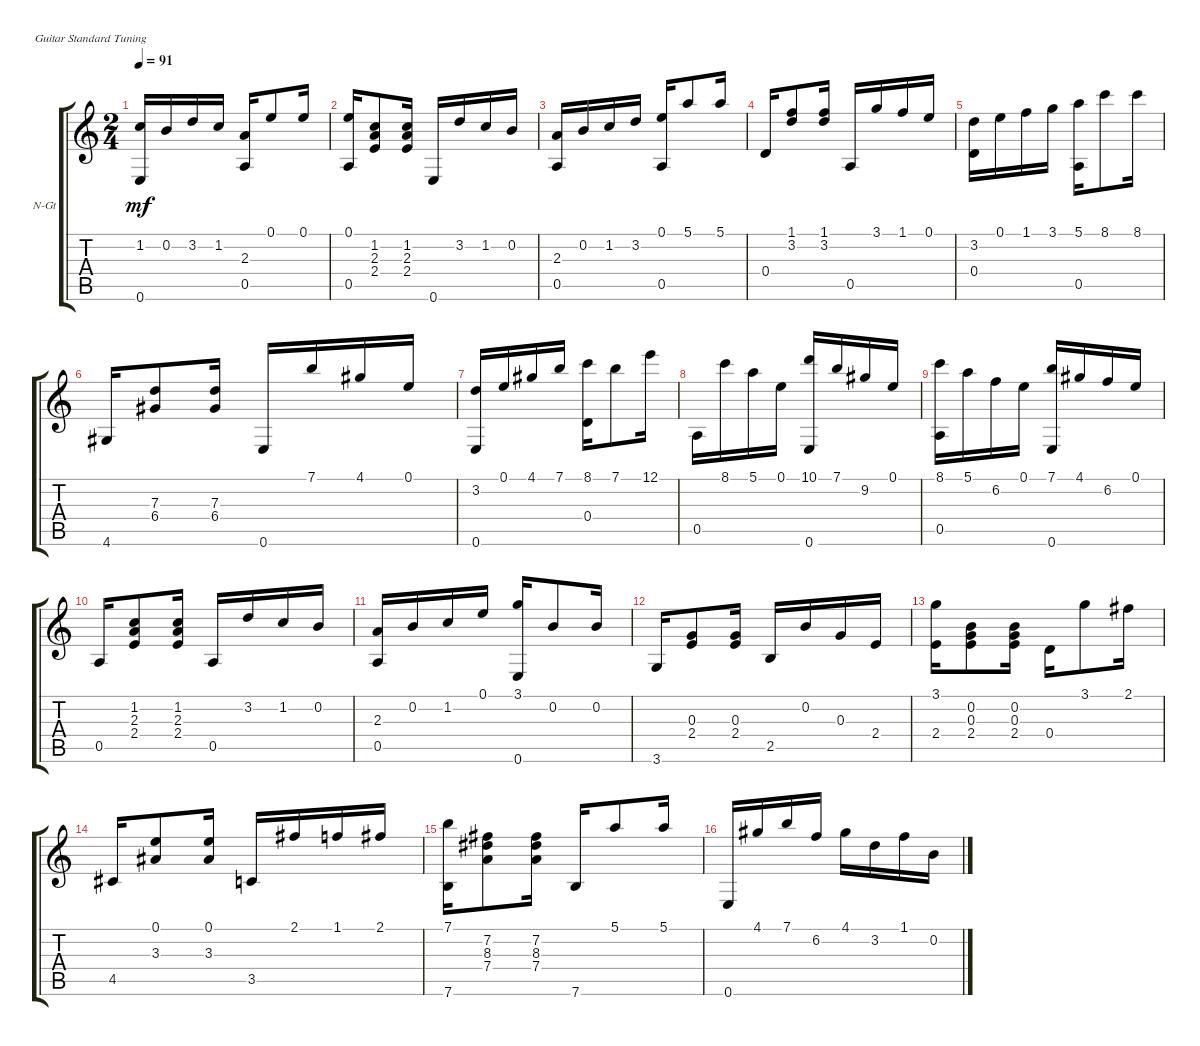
\bracketExtendMode groupsimilarinstruments
\firstSystemTrackNameOrientation horizontal
\otherSystemsTrackNameOrientation horizontal
\track ("Dilermando Reis" "N-Gt") {instrument acousticguitarnylon}
\staff {score tabs}
\tuning (E4 B3 G3 D3 A2 E2)
\ts (2 4)
\tempo 91
\clef g2
\ks c
(1.2 0.6).16{dy mf} 0.2.16 3.2.16 1.2.16 (2.3 0.5).16 0.1.8 0.1.16 |
(0.1 0.5).16 (1.2 2.3 2.4).8 (1.2 2.3 2.4).16 0.6.16 3.2.16 1.2.16 0.2.16 |
(2.3 0.5).16 0.2.16 1.2.16 3.2.16 (0.1 0.5).16 5.1.8 5.1.16 |
0.4.16 (1.1 3.2).8 (1.1 3.2).16 0.5.16 3.1.16 1.1.16 0.1.16 |
(3.2 0.4).16 0.1.16 1.1.16 3.1.16 (5.1 0.5).16 8.1.8 8.1.16 |
4.6.16 (7.3 6.4).8 (7.3 6.4).16 0.6.16 7.1.16 4.1.16 0.1.16 |
(3.2 0.6).16 0.1.16 4.1.16 7.1.16 (8.1 0.4).16 7.1.8 12.1.16 |
0.5.16 8.1.16 5.1.16 0.1.16 (10.1 0.6).16 7.1.16 9.2.16 0.1.16 |
(8.1 0.5).16 5.1.16 6.2.16 0.1.16 (7.1 0.6).16 4.1.16 6.2.16 0.1.16 |
0.5.16 (1.2 2.3 2.4).8 (1.2 2.3 2.4).16 0.5.16 3.2.16 1.2.16 0.2.16 |
(2.3 0.5).16 0.2.16 1.2.16 0.1.16 (3.1 0.6).16 0.2.8 0.2.16 |
3.6.16 (0.3 2.4).8 (0.3 2.4).16 2.5.16 0.2.16 0.3.16 2.4.16 |
(3.1 2.4).16 (0.2 0.3 2.4).8 (0.2 0.3 2.4).16 0.4.16 3.1.8 2.1.16 |
4.5.16 (0.1 3.3).8 (0.1 3.3).16 3.5.16 2.1.16 1.1.16 2.1.16 |
(7.1 7.6).16 (7.2 8.3 7.4).8 (7.2 8.3 7.4).16 7.6.16 5.1.8 5.1.16 |
0.6.16 4.1.16 7.1.16 6.2.16 4.1.16 3.2.16 1.1.16 0.2.16
